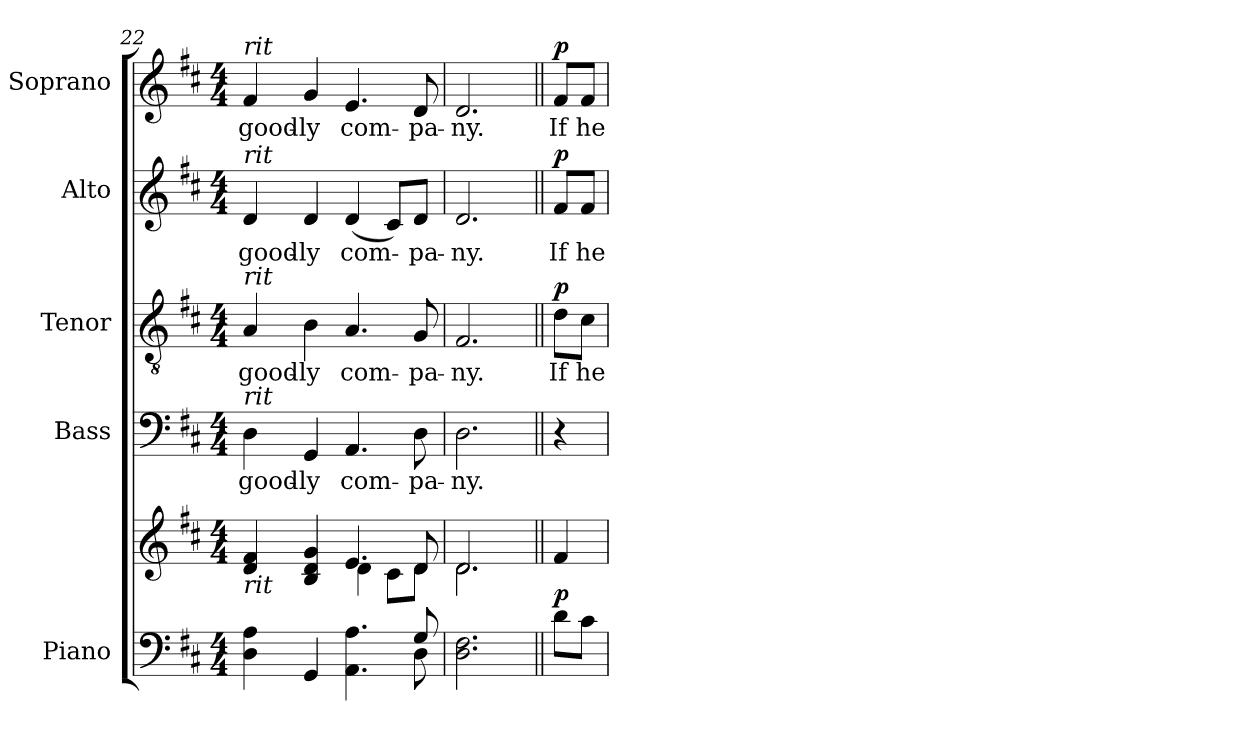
**kern	**kern	**dynam	**kern	**text	**kern	**text	**dynam	**kern	**text	**dynam	**kern	**text	**dynam
*part5	*part5	*part5	*part4	*part4	*part3	*part3	*part3	*part2	*part2	*part2	*part1	*part1	*part1
*staff6	*staff5	*staff5/6	*staff4	*staff4	*staff3	*staff3	*staff3	*staff2	*staff2	*staff2	*staff1	*staff1	*staff1
*I"Piano	*	*	*I"Bass	*	*I"Tenor	*	*	*I"Alto	*	*	*I"Soprano	*	*
*I'Pno.	*	*	*I'B.	*	*I'T.	*	*	*I'A.	*	*	*I'S.	*	*
!!LO:LB:g=z
*clefF4	*clefG2	*	*clefF4	*	*clefGv2	*	*	*clefG2	*	*	*clefG2	*	*
*	*	*	*	*	*ITrd7c12	*	*	*	*	*	*	*	*
*k[f#c#]	*k[f#c#]	*	*k[f#c#]	*	*k[f#c#]	*	*	*k[f#c#]	*	*	*k[f#c#]	*	*
*D:	*D:	*	*D:	*	*D:	*	*	*D:	*	*	*D:	*	*
*M4/4	*M4/4	*	*M4/4	*	*M4/4	*	*	*M4/4	*	*	*M4/4	*	*
=22	=22	=22	=22	=22	=22	=22	=22	=22	=22	=22	=22	=22	=22
*^	*^	*	*	*	*	*	*	*	*	*	*	*	*
!	!	!	!	!	!	!LO:LY:b:color=#000000	!	!	!	!	!	!	!	!	!
!	!	!	!	!	!	!	!	!LO:LY:b:color=#000000	!	!	!	!	!	!	!
!	!	!	!	!	!	!	!	!	!	!	!LO:LY:b:color=#000000	!	!	!	!
!	!	!	!	!	!	!	!	!	!	!	!	!	!LO:TX:a:i:t=rit	!	!
!	!	!	!	!	!	!	!	!	!	!LO:TX:a:i:t=rit	!	!	!	!	!
!	!	!	!	!	!	!	!LO:TX:a:i:t=rit	!	!	!	!	!	!	!	!
!	!	!	!	!	!LO:TX:a:i:t=rit	!	!	!	!	!	!	!	!	!	!
!	!	!LO:TX:b:i:t=rit	!	!	!	!	!	!	!	!	!	!	!	!	!
!	!	!	!	!	!	!	!	!	!	!	!	!	!	!LO:LY:b:color=#000000	!
4Di\ 4Ai	2..ryy	4di/ 4f#i	2ryy	.	4Di\	good-	4AAi/	good-	.	4di/	good-	.	4f#i/	good-	.
!	!	!	!	!	!	!LO:LY:b:color=#000000	!	!	!	!	!	!	!	!	!
!	!	!	!	!	!	!	!	!LO:LY:b:color=#000000	!	!	!	!	!	!	!
!	!	!	!	!	!	!	!	!	!	!	!LO:LY:b:color=#000000	!	!	!	!
!	!	!	!	!	!	!	!	!	!	!	!	!	!	!LO:LY:b:color=#000000	!
4GGi/	.	4Bi/ 4di 4gi	.	.	4GGi/	-ly	4BBi\	-ly	.	4di/	-ly	.	4gi/	-ly	.
!	!	!	!	!	!	!LO:LY:b:color=#000000	!	!	!	!	!	!	!	!	!
!	!	!	!	!	!	!	!	!LO:LY:b:color=#000000	!	!	!	!	!	!	!
!	!	!	!	!	!	!	!	!	!	!	!LO:LY:b:color=#000000	!	!	!	!
!	!	!	!	!	!	!	!	!	!	!	!	!	!	!LO:LY:b:color=#000000	!
4.AAi\ 4.Ai	.	4.ei/	4di\	.	4.AAi/	com-	4.AAi/	com-	.	(4di/	com-	.	4.ei/	com-	.
.	.	.	8c#i\L	.	.	.	.	.	.	8c#i/L)	.	.	.	.	.
!	!	!	!	!	!	!LO:LY:b:color=#000000	!	!	!	!	!	!	!	!	!
!	!	!	!	!	!	!	!	!LO:LY:b:color=#000000	!	!	!	!	!	!	!
!	!	!	!	!	!	!	!	!	!	!	!LO:LY:b:color=#000000	!	!	!	!
!	!	!	!	!	!	!	!	!	!	!	!	!	!	!LO:LY:b:color=#000000	!
8Gi/	8Di\	8di/	8di\J	.	8Di\	-pa-	8GGi/	-pa-	.	8di/J	-pa-	.	8di/	-pa-	.
*v	*v	*	*	*	*	*	*	*	*	*	*	*	*	*	*
=23	=23	=23	=23	=23	=23	=23	=23	=23	=23	=23	=23	=23	=23	=23
*^	*	*	*	*	*	*	*	*	*	*	*	*	*	*
!	!	!	!	!	!	!LO:LY:b:color=#000000	!	!	!	!	!	!	!	!	!
*v	*v	*	*	*	*	*	*	*	*	*	*	*	*	*	*
*^	*	*	*	*	*	*	*	*	*	*	*	*	*	*
!	!	!	!	!	!	!	!	!LO:LY:b:color=#000000	!	!	!	!	!	!	!
*v	*v	*	*	*	*	*	*	*	*	*	*	*	*	*	*
*^	*	*	*	*	*	*	*	*	*	*	*	*	*	*
!	!	!	!	!	!	!	!	!	!	!	!LO:LY:b:color=#000000	!	!	!	!
*v	*v	*	*	*	*	*	*	*	*	*	*	*	*	*	*
*^	*	*	*	*	*	*	*	*	*	*	*	*	*	*
!	!	!	!	!	!	!	!	!	!	!	!	!	!	!LO:LY:b:color=#000000	!
*v	*v	*	*	*	*	*	*	*	*	*	*	*	*	*	*
2.Di\ 2.F#i	2.di/	2.di\	.	2.Di\	-ny.	2.FF#i/	-ny.	.	2.di/	-ny.	.	2.di/	-ny.	.
*	*v	*v	*	*	*	*	*	*	*	*	*	*	*	*
=24||	=24||	=24||	=24||	=24||	=24||	=24||	=24||	=24||	=24||	=24||	=24||	=24||	=24||
*	*^	*	*	*	*	*	*	*	*	*	*	*	*
!	!	!	!	!	!	!	!LO:LY:b:color=#000000	!	!	!	!	!	!	!
*	*v	*v	*	*	*	*	*	*	*	*	*	*	*	*
*	*^	*	*	*	*	*	*	*	*	*	*	*	*
!	!	!	!	!	!	!	!	!	!	!LO:LY:b:color=#000000	!	!	!	!
*	*v	*v	*	*	*	*	*	*	*	*	*	*	*	*
*	*^	*	*	*	*	*	*	*	*	*	*	*	*
!	!	!	!	!	!	!	!	!	!	!	!	!	!LO:LY:b:color=#000000	!
*	*v	*v	*	*	*	*	*	*	*	*	*	*	*	*
8di\L	4f#i/	p	4r	.	8Di\L	If	p	8f#i/L	If	p	8f#i/L	If	p
!	!	!	!	!	!	!LO:LY:b:color=#000000	!	!	!	!	!	!	!
!	!	!	!	!	!	!	!	!	!LO:LY:b:color=#000000	!	!	!	!
!	!	!	!	!	!	!	!	!	!	!	!	!LO:LY:b:color=#000000	!
8c#i\J	.	.	.	.	8C#i\J	he	.	8f#i/J	he	.	8f#i/J	he	.
=	=	=	=	=	=	=	=	=	=	=	=	=	=
*-	*-	*-	*-	*-	*-	*-	*-	*-	*-	*-	*-	*-	*-
